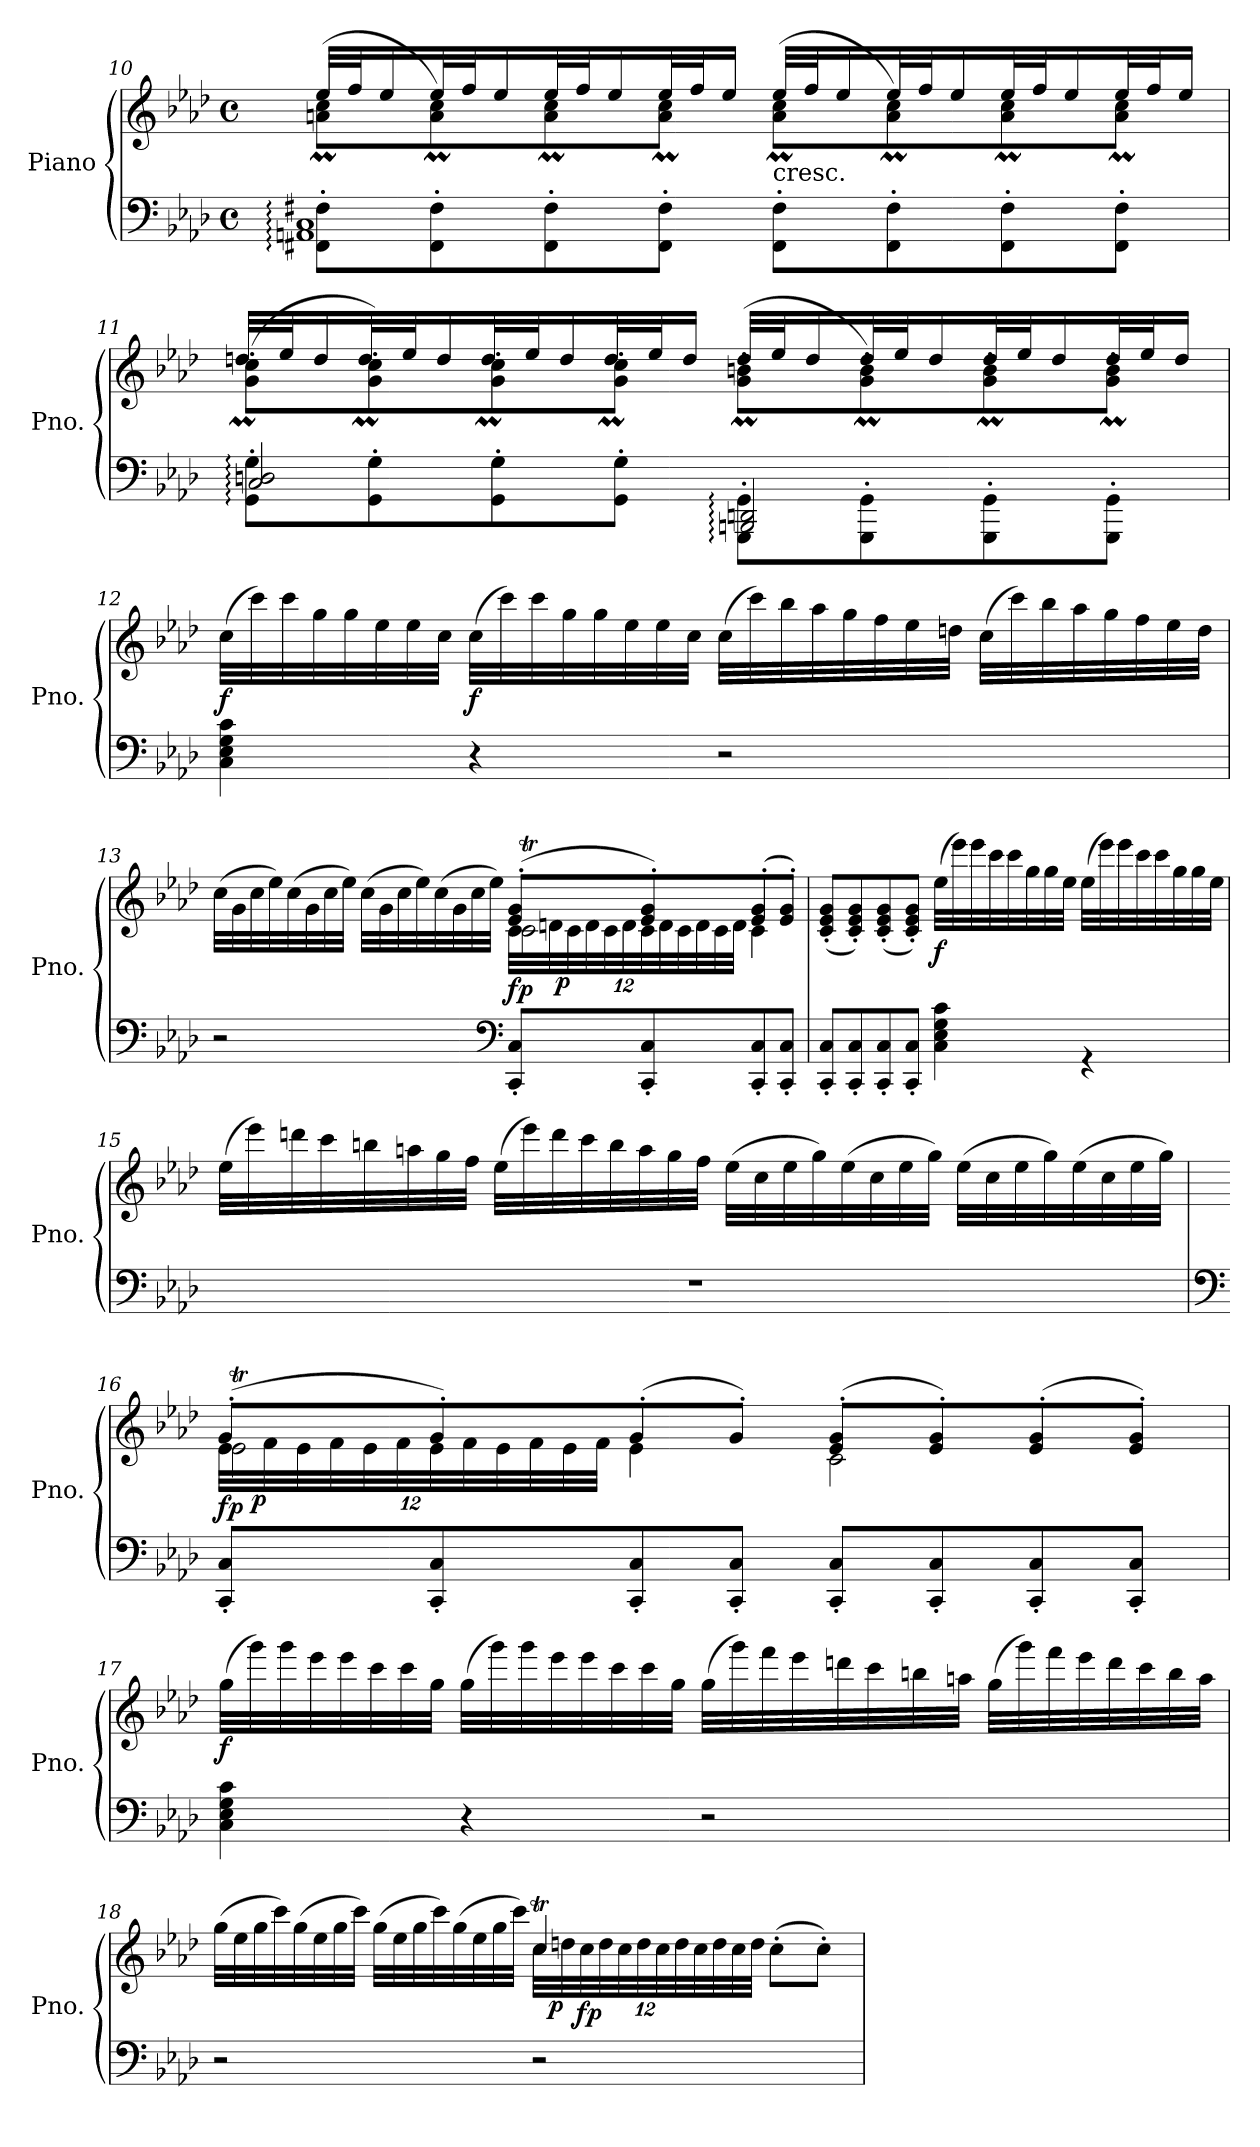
**kern	**kern	**dynam
*part1	*part1	*part1
*staff2	*staff1	*staff1/2
*I"Piano	*	*
*I'Pno.	*	*
*clefF4	*clefG2	*
*k[b-e-a-d-]	*k[b-e-a-d-]	*
*M4/4	*M4/4	*
*met(c)	*met(c)	*
=10	=10	=10
*^	*^	*
8FF#X\:' 8F#X\:'L	1AAn 1C	(<8an\' 8cc\'L	32ee-M/LLL	.
.	.	.	32ff/J	.
.	.	.	16ee-/	.
8FF#\' 8F#\'	.	8a\' 8cc\')	32ee-M/L	.
.	.	.	32ff/J	.
.	.	.	16ee-/	.
8FF#\' 8F#\'	.	8a\' 8cc\'	32ee-M/L	.
.	.	.	32ff/J	.
.	.	.	16ee-/	.
8FF#\' 8F#\'J	.	8a\' 8cc\'J	32ee-M/L	.
.	.	.	32ff/J	.
.	.	.	16ee-/JJ	.
!	!	!LO:TX:b:t=cresc.	!	!
8FF#\' 8F#\'L	.	(<8a\' 8cc\'L	32ee-M/LLL	.
.	.	.	32ff/J	.
.	.	.	16ee-/	.
8FF#\' 8F#\'	.	8a\' 8cc\')	32ee-M/L	.
.	.	.	32ff/J	.
.	.	.	16ee-/	.
8FF#\' 8F#\'	.	8a\' 8cc\'	32ee-M/L	.
.	.	.	32ff/J	.
.	.	.	16ee-/	.
8FF#\' 8F#\'J	.	8a\' 8cc\'J	32ee-M/L	.
.	.	.	32ff/J	.
.	.	.	16ee-/JJ	.
=11	=11	=11	=11	=11
8GG\:' 8G\:'L	2C/ 2Dn/	(<8g\' 8cc\'L	32ddnm/LLL	.
.	.	.	32ee-/J	.
.	.	.	16dd/	.
8GG\' 8G\'	.	8g\' 8cc\')	32ddm/L	.
.	.	.	32ee-/J	.
.	.	.	16dd/	.
8GG\' 8G\'	.	8g\' 8cc\'	32ddm/L	.
.	.	.	32ee-/J	.
.	.	.	16dd/	.
8GG\' 8G\'J	.	8g\' 8cc\'J	32ddm/L	.
.	.	.	32ee-/J	.
.	.	.	16dd/JJ	.
8GGG\:' 8GG\:'L	2BBBn/ 2DDn/	(<8g\' 8bn\'L	32ddm/LLL	.
.	.	.	32ee-/J	.
.	.	.	16dd/	.
8GGG\' 8GG\'	.	8g\' 8b\')	32ddm/L	.
.	.	.	32ee-/J	.
.	.	.	16dd/	.
8GGG\' 8GG\'	.	8g\' 8b\'	32ddm/L	.
.	.	.	32ee-/J	.
.	.	.	16dd/	.
8GGG\' 8GG\'J	.	8g\' 8b\'J	32ddm/L	.
.	.	.	32ee-/J	.
.	.	.	16dd/JJ	.
*v	*v	*	*	*
=12	=12	=12	=12
!	!LO:TX:a:t=Orrido Vento	!	!
!	!LO:TX:a:i:t=Al Severo Spirar d'orrido Vento,	!	!
!	!	!	!LO:DY:b
*	*v	*v	*
4C\ 4E-\ 4G\ 4c\	(>32cc\LLL	f
.	32ccc\)	.
.	32ccc\	.
.	32gg\	.
.	32gg\	.
.	32ee-\	.
.	32ee-\	.
.	32cc\JJJ	.
!	!	!LO:DY:b
4r	(>32cc\LLL	f
.	32ccc\)	.
.	32ccc\	.
.	32gg\	.
.	32gg\	.
.	32ee-\	.
.	32ee-\	.
.	32cc\JJJ	.
2r	(>32cc\LLL	.
.	32ccc\)	.
.	32bb-\	.
.	32aa-\	.
.	32gg\	.
.	32ff\	.
.	32ee-\	.
.	32ddn\JJJ	.
.	(>32cc\LLL	.
.	32ccc\)	.
.	32bb-\	.
.	32aa-\	.
.	32gg\	.
.	32ff\	.
.	32ee-\	.
.	32dd\JJJ	.
=13	=13	=13
*	*^	*
*	*	*^	*
*	*	*	*^	*
2r	(>32cc\LLL	2ryy	2ryy	2ryy	.
.	32g\	.	.	.	.
.	32cc\	.	.	.	.
.	32ee-\)	.	.	.	.
.	(>32cc\	.	.	.	.
.	32g\	.	.	.	.
.	32cc\	.	.	.	.
.	32ee-\JJJ)	.	.	.	.
.	(>32cc\LLL	.	.	.	.
.	32g\	.	.	.	.
.	32cc\	.	.	.	.
.	32ee-\)	.	.	.	.
.	(>32cc\	.	.	.	.
.	32g\	.	.	.	.
.	32cc\	.	.	.	.
.	32ee-\JJJ)	.	.	.	.
*clefF4	*	*	*	*	*
*	*	*Xbrackettup	*	*	*
!	!	!	!	!	!LO:DY:b
8CC/' 8C/'L	(>8e-/' 8g/'L	48c<!LLL	2ct\	32ryy	fp
.	.	48dn!	.	.	.
!	!	!	!	!	!LO:DY:b
.	.	.	.	4...ryy	p
.	.	48c!	.	.	.
.	.	48d!	.	.	.
.	.	48c!	.	.	.
.	.	48d!	.	.	.
8CC/' 8C/'	8e-/' 8g/')	48c!	.	.	.
.	.	48d!	.	.	.
.	.	48c!	.	.	.
.	.	48d!	.	.	.
.	.	48c!	.	.	.
.	.	48d!JJJ	.	.	.
8CC/' 8C/'	(>8e-/' 8g/'	4c!	.	.	.
8CC/' 8C/'J	8e-/' 8g/'J)	.	.	.	.
*	*v	*v	*v	*v	*
=14	=14	=14
8CC/' 8C/'L	(<8c/' 8e-/' 8g/'L	.
8CC/' 8C/'	8c/' 8e-/' 8g/')	.
8CC/' 8C/'	(<8c/' 8e-/' 8g/'	.
8CC/' 8C/'J	8c/' 8e-/' 8g/'J)	.
!	!	!LO:DY:b
4C\ 4E-\ 4G\ 4c\	(>32ee-\LLL	f
.	32eee-\)	.
.	32eee-\	.
.	32ccc\	.
.	32ccc\	.
.	32gg\	.
.	32gg\	.
.	32ee-\JJJ	.
4rGG	(>32ee-\LLL	.
.	32eee-\)	.
.	32eee-\	.
.	32ccc\	.
.	32ccc\	.
.	32gg\	.
.	32gg\	.
.	32ee-\JJJ	.
=15	=15	=15
1r	(>32ee-\LLL	.
.	32eee-\)	.
.	32dddn\	.
.	32ccc\	.
.	32bbn\	.
.	32aan\	.
.	32gg\	.
.	32ff\JJJ	.
.	(>32ee-\LLL	.
.	32eee-\)	.
.	32ddd\	.
.	32ccc\	.
.	32bb\	.
.	32aa\	.
.	32gg\	.
.	32ff\JJJ	.
.	(>32ee-\LLL	.
.	32cc\	.
.	32ee-\	.
.	32gg\)	.
.	(>32ee-\	.
.	32cc\	.
.	32ee-\	.
.	32gg\JJJ)	.
.	(>32ee-\LLL	.
.	32cc\	.
.	32ee-\	.
.	32gg\)	.
.	(>32ee-\	.
.	32cc\	.
.	32ee-\	.
.	32gg\JJJ)	.
=16	=16	=16
*clefF4	*	*
*	*^	*
*	*	*^	*
!	!	!	!	!LO:DY:b
8CC/' 8C/'L	(>8g'/L	48e-!LLL	2e-T\	fp
!	!	!	!	!LO:DY:b
.	.	48f!	.	p
.	.	48e-!	.	.
.	.	48f!	.	.
.	.	48e-!	.	.
.	.	48f!	.	.
8CC/' 8C/'	8g'/)	48e-!	.	.
.	.	48f!	.	.
.	.	48e-!	.	.
.	.	48f!	.	.
.	.	48e-!	.	.
.	.	48f!JJJ	.	.
8CC/' 8C/'	(>8g'/	4e-!	.	.
8CC/' 8C/'J	8g'/J)	.	.	.
8CC/' 8C/'L	(>8e-/' 8g/'L	2c\	2ryy	.
8CC/' 8C/'	8e-/' 8g/')	.	.	.
8CC/' 8C/'	(>8e-/' 8g/'	.	.	.
8CC/' 8C/'J	8e-/' 8g/'J)	.	.	.
*	*v	*v	*v	*
=17	=17	=17
!	!	!LO:DY:b
4C\ 4E-\ 4G\ 4c\	(>32gg\LLL	f
.	32ggg\)	.
.	32ggg\	.
.	32eee-\	.
.	32eee-\	.
.	32ccc\	.
.	32ccc\	.
.	32gg\JJJ	.
4r	(>32gg\LLL	.
.	32ggg\)	.
.	32ggg\	.
.	32eee-\	.
.	32eee-\	.
.	32ccc\	.
.	32ccc\	.
.	32gg\JJJ	.
2r	(>32gg\LLL	.
.	32ggg\)	.
.	32fff\	.
.	32eee-\	.
.	32dddn\	.
.	32ccc\	.
.	32bbn\	.
.	32aan\JJJ	.
.	(>32gg\LLL	.
.	32ggg\)	.
.	32fff\	.
.	32eee-\	.
.	32ddd\	.
.	32ccc\	.
.	32bb\	.
.	32aa\JJJ	.
=18	=18	=18
*	*^	*
*	*	*^	*
2r	(>32gg\LLL	2ryy	2ryy	.
.	32ee-\	.	.	.
.	32gg\	.	.	.
.	32ccc\)	.	.	.
.	(>32gg\	.	.	.
.	32ee-\	.	.	.
.	32gg\	.	.	.
.	32ccc\JJJ)	.	.	.
.	(>32gg\LLL	.	.	.
.	32ee-\	.	.	.
.	32gg\	.	.	.
.	32ccc\)	.	.	.
.	(>32gg\	.	.	.
.	32ee-\	.	.	.
.	32gg\	.	.	.
.	32ccc\JJJ)	.	.	.
2r	4ryy	48cc!LLL	4cct/	.
!	!	!	!	!LO:DY:b
.	.	48ddn!	.	p
!	!	!	!	!LO:DY:b
.	.	48cc!	.	fp
.	.	48dd!	.	.
.	.	48cc!	.	.
.	.	48dd!	.	.
.	.	48cc!	.	.
.	.	48dd!	.	.
.	.	48cc!	.	.
.	.	48dd!	.	.
.	.	48cc!	.	.
.	.	48dd!JJJ	.	.
.	(>8cc'\L	4ryy	4ryy	.
.	8cc'\J)	.	.	.
*	*v	*v	*v	*
=	=	=
*-	*-	*-
